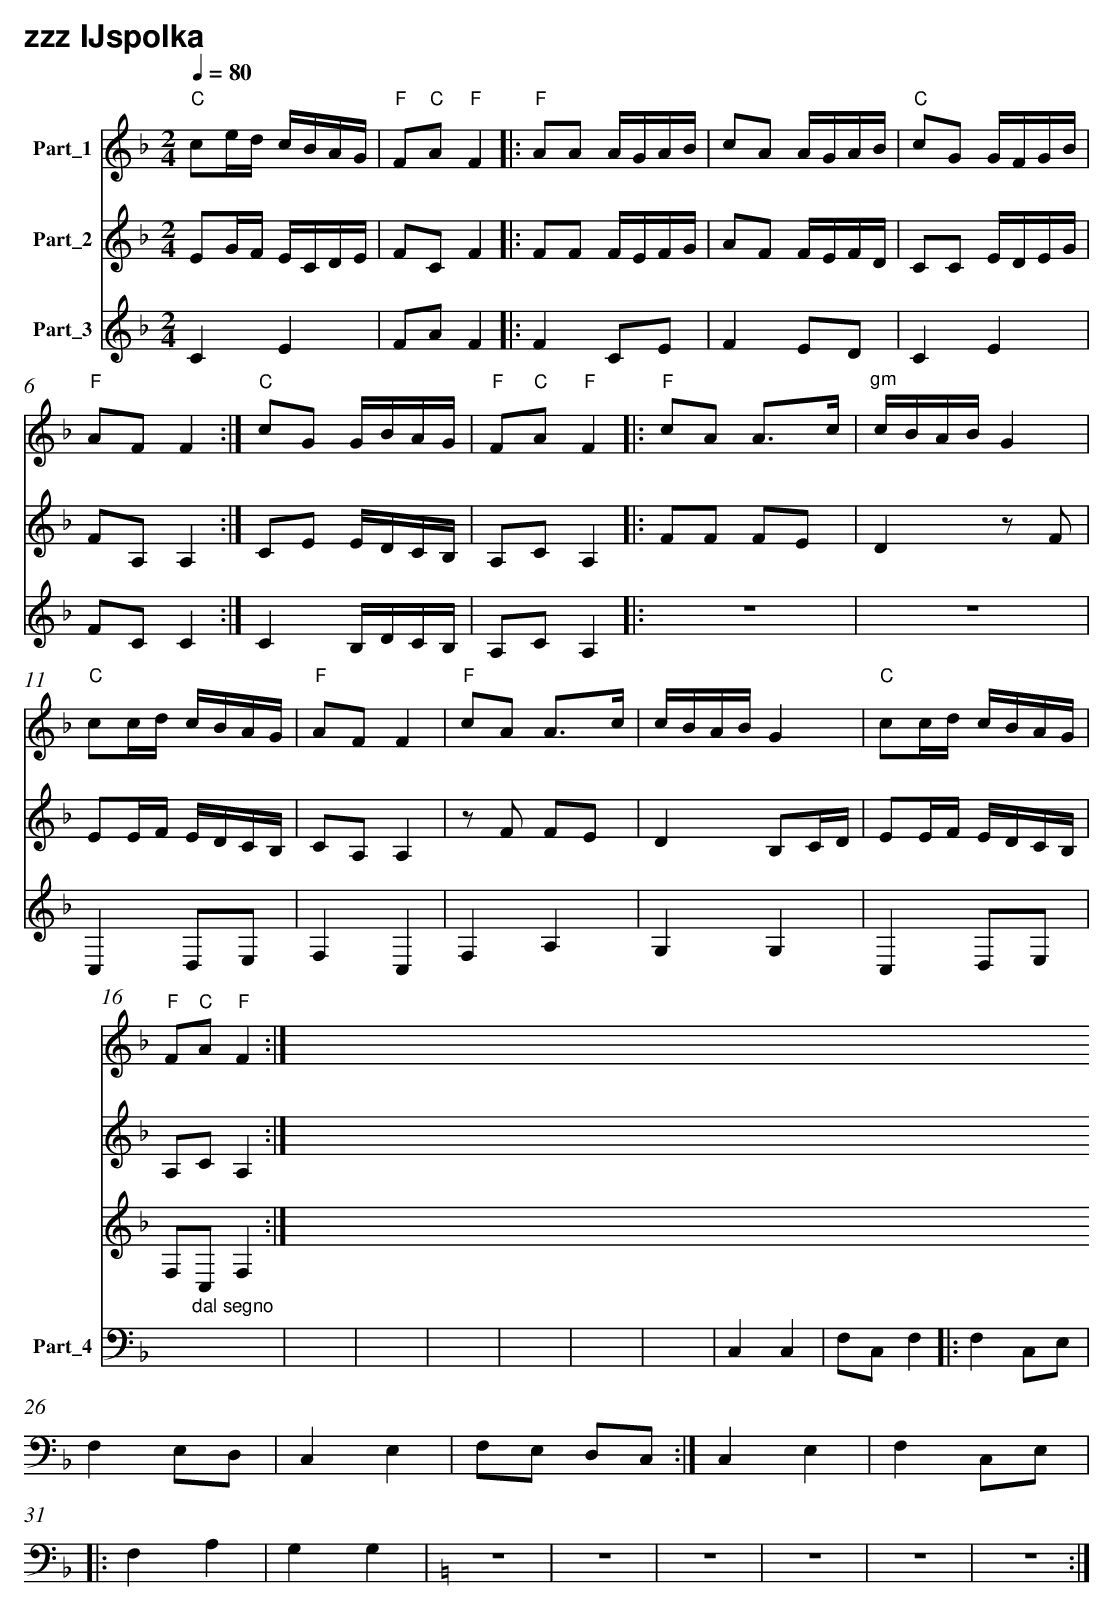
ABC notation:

X:1
T:zzz IJspolka
%%score 1 2 3 4
L:1/8
M:2/4
Q:1/4=80
K:F
V:1 treble nm="Part_1"
V:2 treble nm="Part_2"
V:3 treble nm="Part_3"
V:4 bass nm="Part_4"
V:1 clef=treble
"C" ce/d/ c/B/A/G/ |"F" F"C"A"F" F2 |:"F" AA A/G/A/B/ | cA A/G/A/B/ |"C" cG G/F/G/B/ |$
"F" AF F2 :|"C" cG G/B/A/G/ |"F" F"C"A"F" F2 |:"F" cA A>c |"^gm" c/B/A/B/ G2 |$
"C" cc/d/ c/B/A/G/ | "F" AF F2 |"F" cA A>c | c/B/A/B/ G2 |"C" cc/d/ c/B/A/G/ |"F" F"C"A"F" F2 :|
V:2 clef=treble
EG/F/ E/C/D/E/ | FC F2 |: FF F/E/F/G/ | AF F/E/F/D/ | CC E/D/E/G/ |$ FA, A,2 :| CE E/D/C/B,/ |
A,C A,2 |: FF FE | D2 z F |$ EE/F/ E/D/C/B,/ | CA, A,2 | z F FE | D2 B,C/D/ | EE/F/ E/D/C/B,/ |
A,C A,2 :|
V:3 clef=treble
C2 E2 | FA F2 |: F2 CE | F2 ED | C2 E2 |$ FC C2 :| C2 B,/D/C/B,/ | A,C A,2 |: z4 | z4 |$
C,2 D,E, | F,2 C,2 | F,2 A,2 | G,2 G,2 | C,2 D,E, | F,"_dal segno"C, F,2 :|
V:4 clef=bass
X|X|X|X|X|X|X|X|X|X|X|X|X|X|X|X|X|X|X|X|X|X|
C,2 C,2 | F,C, F,2 |: F,2 C,E, | F,2 E,D, | C,2 E,2 |$ F,E, D,C, :| C,2 E,2 | F,2 C,E, |:
F,2 A,2 | G,2 G,2 |$[K:C] z4 | z4 | z4 | z4 | z4 | z4 :|
